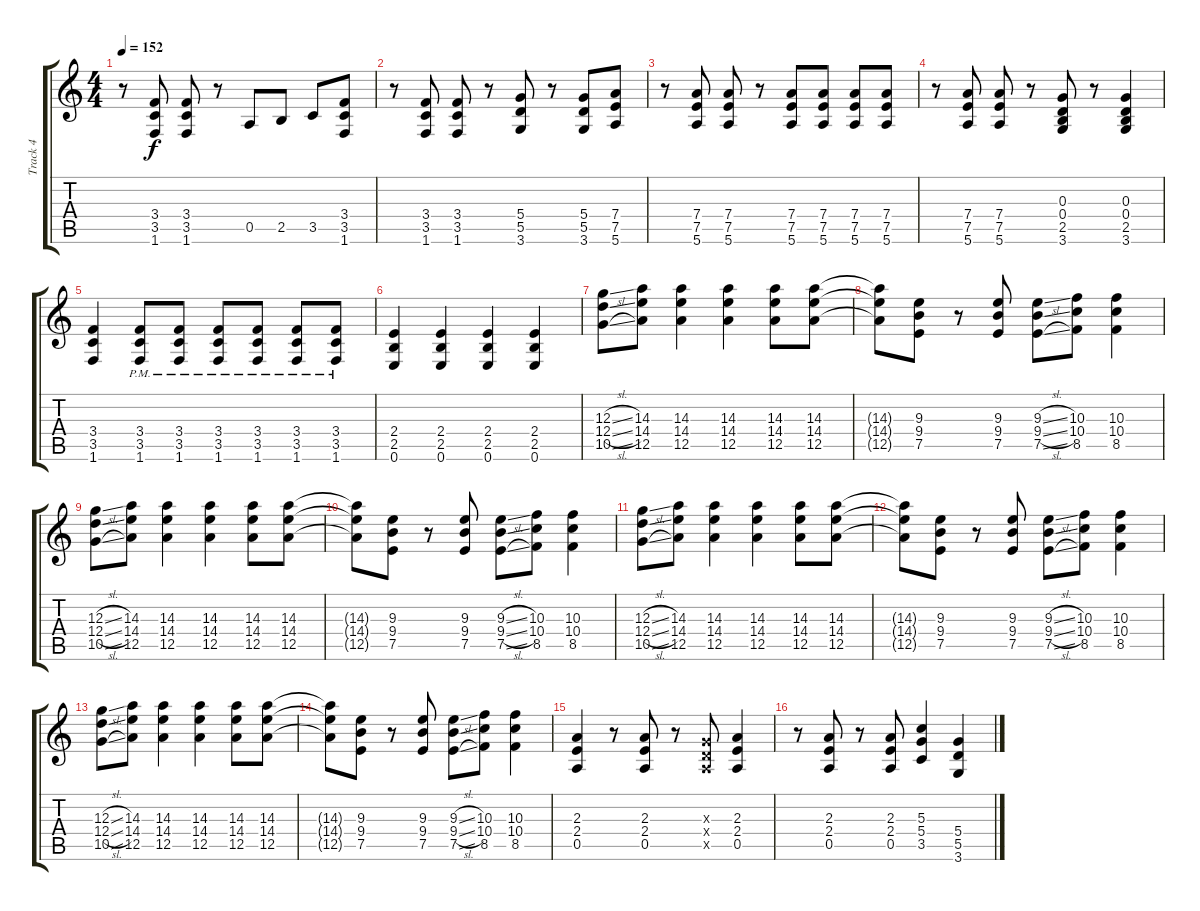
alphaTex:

\track ("Track 4" "Track 4") {instrument overdrivenguitar}
\staff {score tabs}
\tuning (E4 B3 G3 D3 A2 E2) {hide}
\ts (4 4)
\tempo 152
\clef g2
\ks c
r.8{dy f} (3.4 3.5 1.6).8 (3.4 3.5 1.6).8 r.8 0.5.8 2.5.8 3.5.8 (3.4 3.5 1.6).8 |
r.8 (3.4 3.5 1.6).8 (3.4 3.5 1.6).8 r.8 (5.4 5.5 3.6).8 r.8 (5.4 5.5 3.6).8 (7.4 7.5 5.6).8 |
r.8 (7.4 7.5 5.6).8 (7.4 7.5 5.6).8 r.8 (7.4 7.5 5.6).8 (7.4 7.5 5.6).8 (7.4 7.5 5.6).8 (7.4 7.5 5.6).8 |
r.8 (7.4 7.5 5.6).8 (7.4 7.5 5.6).8 r.8 (0.3 0.4 2.5 3.6).8 r.8 (0.3 0.4 2.5 3.6).4 |
(3.4 3.5 1.6).4 (3.4{pm} 3.5{pm} 1.6{pm}).8 (3.4{pm} 3.5{pm} 1.6{pm}).8 (3.4{pm} 3.5{pm} 1.6{pm}).8 (3.4{pm} 3.5{pm} 1.6{pm}).8 (3.4{pm} 3.5{pm} 1.6{pm}).8 (3.4{pm} 3.5{pm} 1.6{pm}).8 |
(2.4 2.5 0.6).4 (2.4 2.5 0.6).4 (2.4 2.5 0.6).4 (2.4 2.5 0.6).4 |
(12.3{sl} 12.4{sl} 10.5{sl}).8 (14.3 14.4 12.5).8 (14.3 14.4 12.5).4 (14.3 14.4 12.5).4 (14.3 14.4 12.5).8 (14.3 14.4 12.5).8 |
(14.3{t} 14.4{t} 12.5{t}).8 (9.3 9.4 7.5).8 r.8 (9.3 9.4 7.5).8 (9.3{sl} 9.4{sl} 7.5{sl}).8 (10.3 10.4 8.5).8 (10.3 10.4 8.5).4 |
(12.3{sl} 12.4{sl} 10.5{sl}).8 (14.3 14.4 12.5).8 (14.3 14.4 12.5).4 (14.3 14.4 12.5).4 (14.3 14.4 12.5).8 (14.3 14.4 12.5).8 |
(14.3{t} 14.4{t} 12.5{t}).8 (9.3 9.4 7.5).8 r.8 (9.3 9.4 7.5).8 (9.3{sl} 9.4{sl} 7.5{sl}).8 (10.3 10.4 8.5).8 (10.3 10.4 8.5).4 |
(12.3{sl} 12.4{sl} 10.5{sl}).8 (14.3 14.4 12.5).8 (14.3 14.4 12.5).4 (14.3 14.4 12.5).4 (14.3 14.4 12.5).8 (14.3 14.4 12.5).8 |
(14.3{t} 14.4{t} 12.5{t}).8 (9.3 9.4 7.5).8 r.8 (9.3 9.4 7.5).8 (9.3{sl} 9.4{sl} 7.5{sl}).8 (10.3 10.4 8.5).8 (10.3 10.4 8.5).4 |
(12.3{sl} 12.4{sl} 10.5{sl}).8 (14.3 14.4 12.5).8 (14.3 14.4 12.5).4 (14.3 14.4 12.5).4 (14.3 14.4 12.5).8 (14.3 14.4 12.5).8 |
(14.3{t} 14.4{t} 12.5{t}).8 (9.3 9.4 7.5).8 r.8 (9.3 9.4 7.5).8 (9.3{sl} 9.4{sl} 7.5{sl}).8 (10.3 10.4 8.5).8 (10.3 10.4 8.5).4 |
(2.3 2.4 0.5).4 r.8 (2.3 2.4 0.5).8 r.8 (0.3{x} 0.4{x} 0.5{x}).8 (2.3 2.4 0.5).4 |
r.8 (2.3 2.4 0.5).8 r.8 (2.3 2.4 0.5).8 (5.3 5.4 3.5).4 (5.4 5.5 3.6).4
